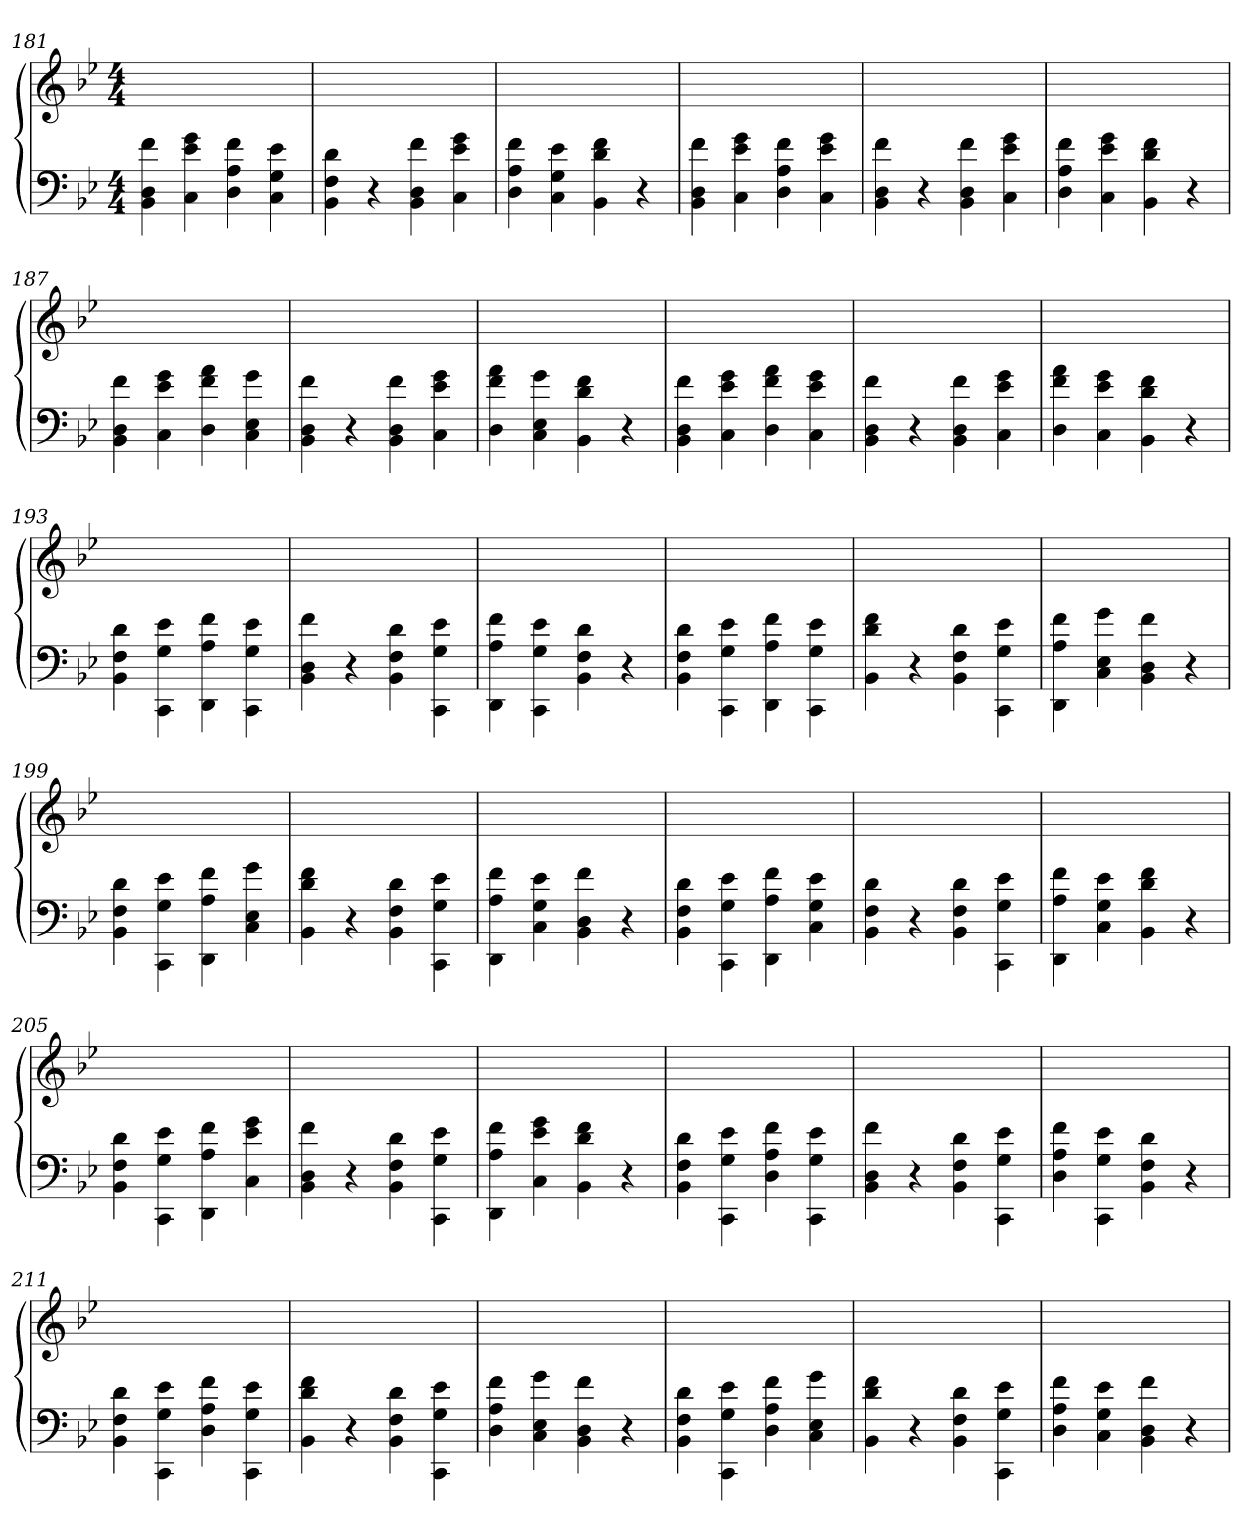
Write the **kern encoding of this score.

**kern	**kern
*part2	*part1
*staff2	*staff1
*clefF4	*clefG2
*k[b-e-]	*k[b-e-]
*B-:	*B-:
*M4/4	*M4/4
=181	=181
4BB- 4D 4f	1ryy
4C 4e- 4g	.
4D 4A 4f	.
4C 4G 4e-	.
=182	=182
4BB- 4F 4d	1ryy
4r	.
4BB- 4D 4f	.
4C 4e- 4g	.
=183	=183
4D 4A 4f	1ryy
4C 4G 4e-	.
4BB- 4d 4f	.
4r	.
=184	=184
4BB- 4D 4f	1ryy
4C 4e- 4g	.
4D 4A 4f	.
4C 4e- 4g	.
=185	=185
4BB- 4D 4f	1ryy
4r	.
4BB- 4D 4f	.
4C 4e- 4g	.
=186	=186
4D 4A 4f	1ryy
4C 4e- 4g	.
4BB- 4d 4f	.
4r	.
=187	=187
4BB- 4D 4f	1ryy
4C 4e- 4g	.
4D 4f 4a	.
4C 4E- 4g	.
=188	=188
4BB- 4D 4f	1ryy
4r	.
4BB- 4D 4f	.
4C 4e- 4g	.
=189	=189
4D 4f 4a	1ryy
4C 4E- 4g	.
4BB- 4d 4f	.
4r	.
=190	=190
4BB- 4D 4f	1ryy
4C 4e- 4g	.
4D 4f 4a	.
4C 4e- 4g	.
=191	=191
4BB- 4D 4f	1ryy
4r	.
4BB- 4D 4f	.
4C 4e- 4g	.
=192	=192
4D 4f 4a	1ryy
4C 4e- 4g	.
4BB- 4d 4f	.
4r	.
=193	=193
4BB- 4F 4d	1ryy
4CC 4G 4e-	.
4DD 4A 4f	.
4CC 4G 4e-	.
=194	=194
4BB- 4D 4f	1ryy
4r	.
4BB- 4F 4d	.
4CC 4G 4e-	.
=195	=195
4DD 4A 4f	1ryy
4CC 4G 4e-	.
4BB- 4F 4d	.
4r	.
=196	=196
4BB- 4F 4d	1ryy
4CC 4G 4e-	.
4DD 4A 4f	.
4CC 4G 4e-	.
=197	=197
4BB- 4d 4f	1ryy
4r	.
4BB- 4F 4d	.
4CC 4G 4e-	.
=198	=198
4DD 4A 4f	1ryy
4C 4E- 4g	.
4BB- 4D 4f	.
4r	.
=199	=199
4BB- 4F 4d	1ryy
4CC 4G 4e-	.
4DD 4A 4f	.
4C 4E- 4g	.
=200	=200
4BB- 4d 4f	1ryy
4r	.
4BB- 4F 4d	.
4CC 4G 4e-	.
=201	=201
4DD 4A 4f	1ryy
4C 4G 4e-	.
4BB- 4D 4f	.
4r	.
=202	=202
4BB- 4F 4d	1ryy
4CC 4G 4e-	.
4DD 4A 4f	.
4C 4G 4e-	.
=203	=203
4BB- 4F 4d	1ryy
4r	.
4BB- 4F 4d	.
4CC 4G 4e-	.
=204	=204
4DD 4A 4f	1ryy
4C 4G 4e-	.
4BB- 4d 4f	.
4r	.
=205	=205
4BB- 4F 4d	1ryy
4CC 4G 4e-	.
4DD 4A 4f	.
4C 4e- 4g	.
=206	=206
4BB- 4D 4f	1ryy
4r	.
4BB- 4F 4d	.
4CC 4G 4e-	.
=207	=207
4DD 4A 4f	1ryy
4C 4e- 4g	.
4BB- 4d 4f	.
4r	.
=208	=208
4BB- 4F 4d	1ryy
4CC 4G 4e-	.
4D 4A 4f	.
4CC 4G 4e-	.
=209	=209
4BB- 4D 4f	1ryy
4r	.
4BB- 4F 4d	.
4CC 4G 4e-	.
=210	=210
4D 4A 4f	1ryy
4CC 4G 4e-	.
4BB- 4F 4d	.
4r	.
=211	=211
4BB- 4F 4d	1ryy
4CC 4G 4e-	.
4D 4A 4f	.
4CC 4G 4e-	.
=212	=212
4BB- 4d 4f	1ryy
4r	.
4BB- 4F 4d	.
4CC 4G 4e-	.
=213	=213
4D 4A 4f	1ryy
4C 4E- 4g	.
4BB- 4D 4f	.
4r	.
=214	=214
4BB- 4F 4d	1ryy
4CC 4G 4e-	.
4D 4A 4f	.
4C 4E- 4g	.
=215	=215
4BB- 4d 4f	1ryy
4r	.
4BB- 4F 4d	.
4CC 4G 4e-	.
=216	=216
4D 4A 4f	1ryy
4C 4G 4e-	.
4BB- 4D 4f	.
4r	.
=	=
*-	*-
